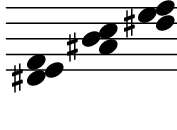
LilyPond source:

\version "2.20.0"

\paper{
  paper-width = 30
  paper-height = 30

  top-margin = 0
  bottom-margin = 0
  left-margin = 1
  right-margin = 1
  
  top-system-spacing  = 
  #' (
       (minimum-distance 0)
       (padding -50)
       (stretchability 0)
       )
 
  system-system-spacing =
  #'((basic-distance . 15)  %this controls space between lines default = 12
      (minimum-distance . 8)
      (padding . 1)
      (stretchability . 60)) 

}

\book {

  \header {
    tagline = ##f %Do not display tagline
 }

  \score {

    <<

      \override Score.BarNumber.break-visibility = ##(#f #f #f) %The order of the three values is end of line visible, middle of line visible, beginning of line visible.

      \new Staff \with {
        \omit TimeSignature
        \omit BarLine
        \omit Clef
        \omit KeySignature
        \override StaffSymbol.thickness = #1 %thickness of stafflines, ledger lines, and stems
        % \accidentalStyle dodecaphonic  modern modern-cautionary neo-modern default http://lilypond.org/doc/v2.18/Documentation/notation/displaying-pitches#automatic-accidentals
      }

      {
        \time 3/4
        \override TupletBracket.bracket-visibility = ##t
        \override TupletNumber.visibility = ##f
        %\once \override TupletNumber #'text = "7:4"
        %\set tupletFullLength = ##t %http://lilypond.org/doc/v2.19/Documentation/snippets/rhythms
        
        \override NoteHead.font-size = #-0.75
        
       % \override Stem.details.beamed-lengths = #'(7)
       % \override Stem.details.lengths = #'(7)
       
        \override Stem.details.beamed-lengths = #'(0)
        \override Stem.details.lengths = #'(0)
        
        % \override NoteColumn.accent-skip = ##t
        
        \override Accidental.font-size = -4 
        
        % Notes Only, No Staff
        %     \stopStaff
        %         \override NoteHead.transparent = ##t
        %         \override NoteHead.no-ledgers = ##t 
        %         \override Script.transparent = ##t
        %         \override Stem.transparent = ##t  
        %         \override TupletBracket.bracket-visibility = ##f
        %         \override TupletNumber.transparent = ##t
        %         \override Staff.Clef.transparent =##t
        %         \override Staff.BarLine.transparent =##t

        % To Restart Staff After Stopping Staff
        %    \startStaff
        %         \override NoteHead.transparent = ##f
        %         \override NoteHead.no-ledgers = ##f
        %         \override Script.transparent = #f
        %         \override Stem.transparent = ##f
        %         \override TupletBracket.bracket-visibility = ##t
        %         \override TupletNumber.transparent = ##f
        %         \override Staff.Clef.transparent =##f
        %         \override Staff.BarLine.transparent =##f
        
        % Repeats        
        %       \repeat volta 2{
        %          a4 a a a    a a a a    a a a a    a a a a
        %         }         
        
        
        <<dis'4 e' f'>>   <<ais' b' c''>>  <<dis'' e'' f''>>  
       
        
        
      
        
        %           e'4 %quarter
        %           fis'4 %quarter sharp
        %           c'4 %quarter 1 ledger on
        %           cis'4 %quarter sharp 1 ledger on
        %           
        %           a4 %quarter 2 ledger on
        %           g4 %quarter 2 ledger below
        %           gis4 %quarter sharp 2 ledger below 
        %           r4 %rest
        %           
        %           r8 [e'8]%8thR-8th
        %           r8 [fis'8] %8thR-8th sharp
        %           r8 [c'8] %8thR-8th 1 ledger on
        %           r8 [cis'8] %8thR-8th sharp 1 ledger on
        %           
        %           r8 [a8] %8thR-8th 2 ledger on
        %           r8 [g8] %8thR-8th 2 ledger below
        %           r8 [gis8] %8thR-8th sharp 2 ledger below
        %           r8 [e'16 e']% 8thR-16th-16th

        % 
        %           r8 [fis'16 fis']% 8thR-16th-16th sharp
        %           r8 [c'16 c']% 8thR-16th-16th 1 ledger on
        %           r8 [cis'16 cis']% 8thR-16th-16th sharp 1 ledger on
        %           r8 [a16 a]% 8thR-16th-16th 2 ledgers on
        % 
        %           r8 [g16 g]% 8thR-16th-16th 2 ledgers below
        %           r8 [gis16 gis]% 8thR-16th-16th sharp 2 ledgers below
        %           e'16 [e' r8] % 16th-16th-8thR
        %           fis'16 [fis' r8] % 16th-16th-8thR sharp
        % 
        %           c'16 [c' r8] % 16th-16th-8thR 1 ledger on
        %           cis'16 [cis' r8] % 16th-16th-8thR sharp 1 ledger on
        %           a16 [a r8] % 16th-16th-8thR 2 ledgers on
        %           g16 [g r8] % 16th-16th-8thR 2 ledgers below
        % 
        %           gis16 [gis] r8 % 16th-16th-8thR sharp 2 ledgers below
        %           r8. [e'16]  % Dt8thR-16th
        %           r8. [fis'16]  % Dt8thR-16th sharp
        %           r8. [c'16]  % Dt8thR-16th 1 ledger on
        %           
        % 
        %           r8. [cis'16]  % Dt8thR-16th sharp 1 ledger on
        %           r8. [a16]  % Dt8thR-16th sharp 2 ledgers on
        %           r8. [g16]  % Dt8thR-16th  2 ledgers below
        %           r8. [gis16]  % Dt8thR-16th sharp 2 ledgers below
        %           
        %           \tuplet 3/2 {e'8 e'e'} % Triplet
        %           \tuplet 3/2 {fis'8 fis'fis'} % Triplet sharp
        %           \tuplet 3/2 {c'8 c'c'} % Triplet 1 ledger on
        %           \tuplet 3/2 {cis'8 cis'cis'} % Triplet sharp 1 ledger on
        %           
        %           \tuplet 3/2 {a8 a a} % Triplet 2 ledgers on
        %           \tuplet 3/2 {g8 g g} % Triplet 2 ledgers below
        %           \tuplet 3/2 {gis8 gis gis} % Triplet sharp 2 ledgers below
        %           e'16 e'e'e' % Quadruplet
        %           
        %           fis'16 fis' fis' fis' % Quadruplet sharp
        %           c'16 c' c' c' % Quadruplet 1 ledger on
        %           cis'16 cis' cis' cis' % Quadruplet sharp 1 ledger on
        %           a16 a a a % Quadruplet  2 ledgers on
        %           
        
        %    g16 g g g % Quadruplet 2 ledgers below
        %           gis16 gis gis gis % Quadruplet sharp 2 ledgers below
        %            \tuplet 5/4 {e'16 e' e' e' e'} % Quintuplet
        %            \tuplet 5/4 {fis'16 fis' fis' fis' fis'} % Quintuplet sharp
        %          
        %            \tuplet 5/4 {c'16 c' c' c' c'} % Quintuplet 1 ledger on
        %            \tuplet 5/4 {cis'16 cis' cis' cis' cis'} % Quintuplet sharp 1 ledger on
        %            \tuplet 5/4 {a16 a a a a} % Quintuplet 2 ledgers on
        %            \tuplet 5/4 {g16 g g g g} % Quintuplet 2 ledgers below
        %            
        %            \tuplet 5/4 {gis16 gis gis gis gis} % Quintuplet sharp 2 ledgers below
        %            c'4c'c'c' c'c'c'
        
        %  c'16c'c'c'  
        %           c'4        
        %           \tuplet 5/4 {c'''16\hide-> c'''c'''c'''c'''}       
        %           \tuplet 5/4 {f16\hide-> f f f f} 
        %           
        %           c'4  
        %           c'4 
        %           \tuplet 5/4 {    f16\hide-> f f f f }            
        %           \tuplet 5/4 {c'''16\hide-> c'''c'''c'''c'''}  
        
        
        
        
        
        
        
        
      }

    >>

    \layout{
      \context {
        \Score
        proportionalNotationDuration = #(ly:make-moment 1/20) %smallest space quintuplet or 5*4
        %proportionalNotationDuration = #(ly:make-moment 1/28)
        %proportionalNotationDuration = #(ly:make-moment 1/8)
        %\override SpacingSpanner.uniform-stretching = ##t
        %  \override SpacingSpanner.strict-note-spacing = ##t
        %  \override SpacingSpanner.strict-grace-spacing = ##t
        \override Beam.breakable = ##t
        \override Glissando.breakable = ##t
        \override TextSpanner.breakable = ##t
        % \override NoteHead.no-ledgers = ##t 
      }

      indent = 0
      line-width = 35
     % #(layout-set-staff-size 20)
      #(layout-set-staff-size 30)
       \hide Stem
      %\hide NoteHead
      % \hide LedgerLineSpanner
      % \hide TupletNumber 
    }

    \midi{}

  }
}

